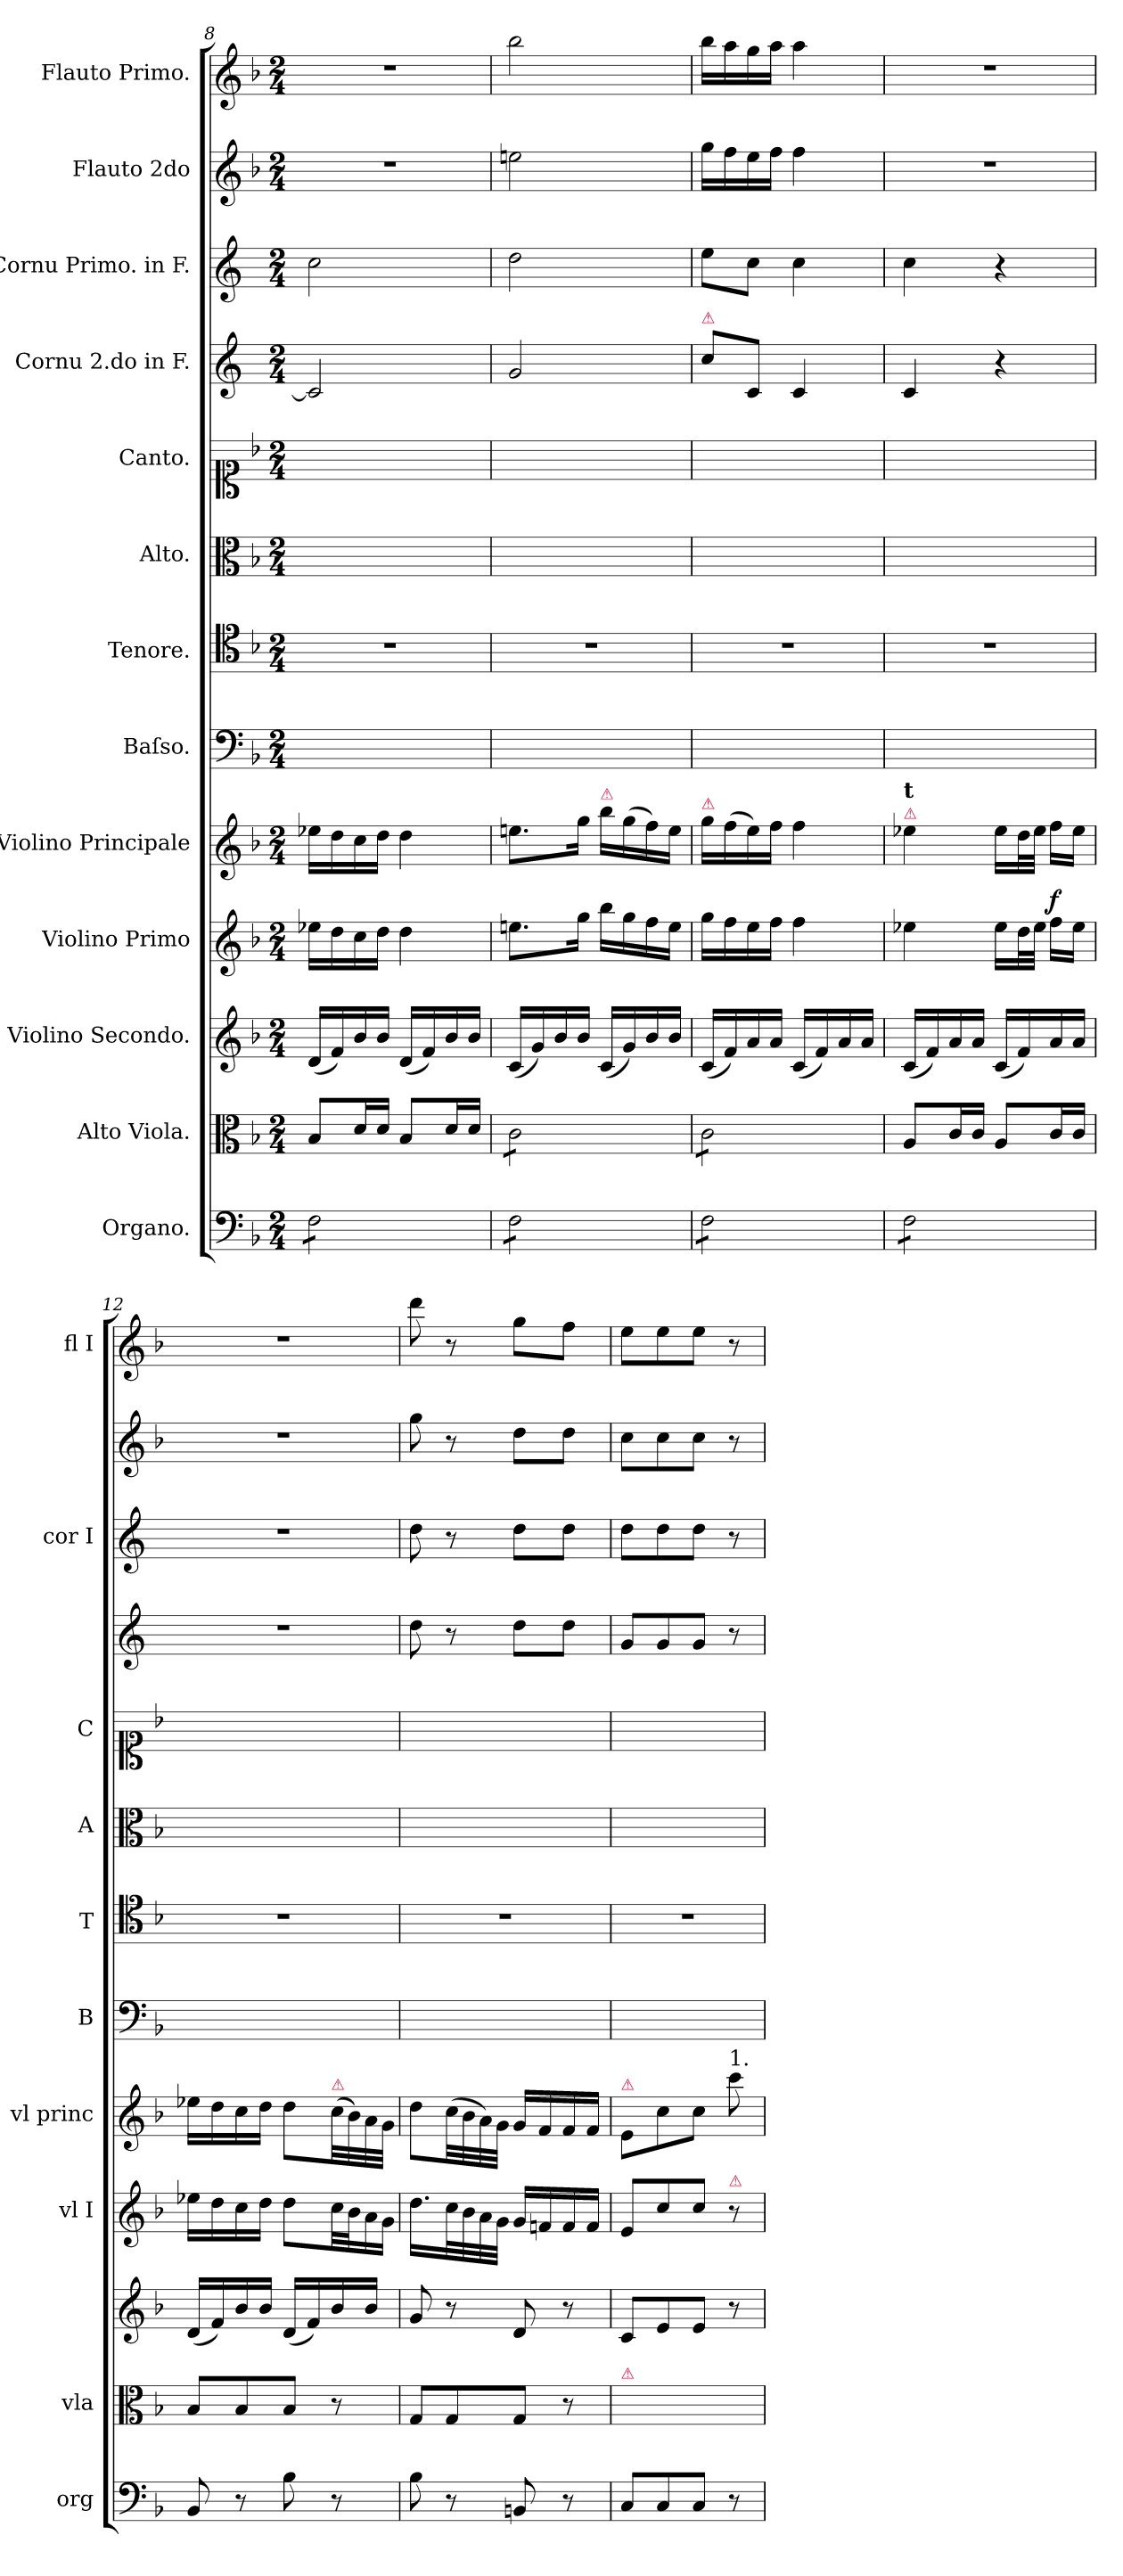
**kern	**kern	**kern	**kern	**dynam	**kern	**kern	**kern	**kern	**kern	**kern	**kern	**kern	**kern
*part13	*part12	*part11	*part10	*part10	*part9	*part8	*part7	*part6	*part5	*part4	*part3	*part2	*part1
*staff13	*staff12	*staff11	*staff10	*staff10	*staff9	*staff8	*staff7	*staff6	*staff5	*staff4	*staff3	*staff2	*staff1
*I"Organo.	*I"Alto Viola.	*I"Violino Secondo.	*I"Violino Primo	*	*I"Violino Principale	*I"Baſso.	*I"Tenore.	*I"Alto.	*I"Canto.	*I"Cornu 2.do in F.	*I"Cornu Primo. in F.	*I"Flauto 2do	*I"Flauto Primo.
*I'org	*I'vla	*	*I'vl I	*	*I'vl princ	*I'B	*I'T	*I'A	*I'C	*	*I'cor I	*	*I'fl I
*clefF4	*clefC3	*clefG2	*clefG2	*	*clefG2	*clefF4	*clefC4	*clefC3	*clefC1	*clefG2	*clefG2	*clefG2	*clefG2
*	*	*	*	*	*	*	*	*	*	*ITrd4c7	*ITrd4c7	*	*
*k[b-]	*k[b-]	*k[b-]	*k[b-]	*	*k[b-]	*k[b-]	*k[b-]	*k[b-]	*k[b-]	*k[b-]	*k[b-]	*k[b-]	*k[b-]
*F:	*F:	*F:	*F:	*	*F:	*F:	*F:	*F:	*F:	*F:	*F:	*F:	*F:
*M2/4	*M2/4	*M2/4	*M2/4	*	*M2/4	*M2/4	*M2/4	*M2/4	*M2/4	*M2/4	*M2/4	*M2/4	*M2/4
=8	=8	=8	=8	=8	=8	=8	=8	=8	=8	=8	=8	=8	=8
*tremolo	*	*	*	*	*	*	*	*	*	*	*	*	*
8F\L	8B-/L	(16d/LL	16ee-X\LL	.	16ee-X\LL	2ryy	2r	2ryy	2ryy	2F/]	2f\	2r	2r
.	.	16f/)	16dd\	.	16dd\	.	.	.	.	.	.	.	.
8F\	16d/L	16b-/	16cc\	.	16cc\	.	.	.	.	.	.	.	.
.	16d/JJ	16b-/JJ	16dd\JJ	.	16dd\JJ	.	.	.	.	.	.	.	.
8F\	8B-/L	(16d/LL	4dd\	.	4dd\	.	.	.	.	.	.	.	.
.	.	16f/)	.	.	.	.	.	.	.	.	.	.	.
8F\J	16d/L	16b-/	.	.	.	.	.	.	.	.	.	.	.
.	16d/JJ	16b-/JJ	.	.	.	.	.	.	.	.	.	.	.
=9	=9	=9	=9	=9	=9	=9	=9	=9	=9	=9	=9	=9	=9
*	*tremolo	*	*	*	*	*	*	*	*	*	*	*	*
8F\L	8c\L	(16c/LL	8.een\L	.	8.een\L	2ryy	2r	2ryy	2ryy	2c/	2g\	2een\	2bb-\
.	.	16g/)	.	.	.	.	.	.	.	.	.	.	.
8F\	8c\	16b-/	.	.	.	.	.	.	.	.	.	.	.
.	.	16b-/JJ	16gg\Jk	.	16gg\Jk	.	.	.	.	.	.	.	.
!	!	!	!	!	!LO:TX:a:color=crimson:t=⚠	!	!	!	!	!	!	!	!
8F\	8c\	(16c/LL	16bb-\LL	.	16bb-\LL	.	.	.	.	.	.	.	.
.	.	16g/)	16gg\	.	(16gg\	.	.	.	.	.	.	.	.
8F\J	8c\J	16b-/	16ff\	.	16ff\)	.	.	.	.	.	.	.	.
.	.	16b-/JJ	16ee\JJ	.	16ee\JJ	.	.	.	.	.	.	.	.
=10	=10	=10	=10	=10	=10	=10	=10	=10	=10	=10	=10	=10	=10
!	!	!	!	!	!	!	!	!	!	!LO:TX:a:color=crimson:t=⚠	!	!	!
!	!	!	!	!	!LO:TX:a:color=crimson:t=⚠	!	!	!	!	!	!	!	!
8F\L	8c\L	(16c/LL	16gg\LL	.	16gg\LL	2ryy	2r	2ryy	2ryy	8f\L	8a\L	16gg\LL	16bb-\LL
.	.	16f/)	16ff\	.	(16ff\	.	.	.	.	.	.	16ff\	16aa\
8F\	8c\	16a/	16ee\	.	16ee\)	.	.	.	.	8F/J	8f\J	16ee\	16gg\
.	.	16a/JJ	16ff\JJ	.	16ff\JJ	.	.	.	.	.	.	16ff\JJ	16aa\JJ
8F\	8c\	(16c/LL	4ff\	.	4ff\	.	.	.	.	4F/	4f\	4ff\	4aa\
.	.	16f/)	.	.	.	.	.	.	.	.	.	.	.
8F\J	8c\J	16a/	.	.	.	.	.	.	.	.	.	.	.
*	*Xtremolo	*	*	*	*	*	*	*	*	*	*	*	*
.	.	16a/JJ	.	.	.	.	.	.	.	.	.	.	.
=11	=11	=11	=11	=11	=11	=11	=11	=11	=11	=11	=11	=11	=11
!	!	!	!	!	!LO:TX:a:color=crimson:t=⚠	!	!	!	!	!	!	!	!
!	!	!	!	!	!LO:TX:a:B:t=t	!	!	!	!	!	!	!	!
8F\L	8A/L	(16c/LL	4ee-X\	.	4ee-X\	2ryy	2r	2ryy	2ryy	4F/	4f\	2r	2r
.	.	16f/)	.	.	.	.	.	.	.	.	.	.	.
8F\	16c/L	16a/	.	.	.	.	.	.	.	.	.	.	.
.	16c/JJ	16a/JJ	.	.	.	.	.	.	.	.	.	.	.
8F\	8A/L	(16c/LL	16ee-\LL	.	16ee-\LL	.	.	.	.	4r	4r	.	.
.	.	16f/)	32dd\L	.	32dd\L	.	.	.	.	.	.	.	.
.	.	.	32ee-\JJJ	.	32ee-\JJJ	.	.	.	.	.	.	.	.
!	!	!	!	!LO:DY:a	!	!	!	!	!	!	!	!	!
8F\J	16c/L	16a/	16ff\LL	f	16ff\LL	.	.	.	.	.	.	.	.
*Xtremolo	*	*	*	*	*	*	*	*	*	*	*	*	*
.	16c/JJ	16a/JJ	16ee-\JJ	.	16ee-\JJ	.	.	.	.	.	.	.	.
=12	=12	=12	=12	=12	=12	=12	=12	=12	=12	=12	=12	=12	=12
8BB-/	8B-/L	(16d/LL	16ee-X\LL	.	16ee-X\LL	2ryy	2r	2ryy	2ryy	2r	2r	2r	2r
.	.	16f/)	16dd\	.	16dd\	.	.	.	.	.	.	.	.
8r	8B-/	16b-/	16cc\	.	16cc\	.	.	.	.	.	.	.	.
.	.	16b-/JJ	16dd\JJ	.	16dd\JJ	.	.	.	.	.	.	.	.
8B-\	8B-/J	(16d/LL	8dd\L	.	8dd\L	.	.	.	.	.	.	.	.
.	.	16f/)	.	.	.	.	.	.	.	.	.	.	.
!	!	!	!	!	!LO:TX:a:color=crimson:t=⚠	!	!	!	!	!	!	!	!
8r	8r	16b-/	32cc\LL	.	(32cc\LL	.	.	.	.	.	.	.	.
.	.	.	32b-\J	.	32b-\)	.	.	.	.	.	.	.	.
!	!	!	!LO:N:vis=16	!	!	!	!	!	!	!	!	!	!
.	.	16b-/JJ	32a\	.	32a\	.	.	.	.	.	.	.	.
!	!	!	!LO:N:vis=16	!	!	!	!	!	!	!	!	!	!
.	.	.	32g\JJ	.	32g\JJJ	.	.	.	.	.	.	.	.
=13	=13	=13	=13	=13	=13	=13	=13	=13	=13	=13	=13	=13	=13
!	!	!	!LO:N:vis=16.	!	!	!	!	!	!	!	!	!	!
8B-\	8G/L	8g/	8dd\LL	.	8dd\L	2ryy	2r	2ryy	2ryy	8g\	8g\	8gg\	8ddd\
8r	8G/	8r	32cc\L	.	(32cc\LL	.	.	.	.	8r	8r	8r	8r
.	.	.	32b-\	.	32b-\	.	.	.	.	.	.	.	.
.	.	.	32a\	.	32a\)	.	.	.	.	.	.	.	.
.	.	.	32g\JJJ	.	32g\JJJ	.	.	.	.	.	.	.	.
8BBn/	8G/J	8d/	16g/LL	.	16g/LL	.	.	.	.	8g\L	8g\L	8dd\L	8gg\L
.	.	.	16fn/	.	16f/	.	.	.	.	.	.	.	.
8r	8r	8r	16f/	.	16f/	.	.	.	.	8g\J	8g\J	8dd\J	8ff\J
.	.	.	16f/JJ	.	16f/JJ	.	.	.	.	.	.	.	.
=14	=14	=14	=14	=14	=14	=14	=14	=14	=14	=14	=14	=14	=14
!	!	!	!	!	!LO:TX:a:color=crimson:t=⚠	!	!	!	!	!	!	!	!
!	!LO:TX:a:color=crimson:t=⚠	!	!	!	!	!	!	!	!	!	!	!	!
8C/L	2ryy	8c/L	8e/L	.	8e/L	2ryy	2r	2ryy	2ryy	8c/L	8g\L	8cc\L	8ee\L
8C/	.	8e/	8cc/	.	8cc\	.	.	.	.	8c/	8g\	8cc\	8ee\
8C/J	.	8e/J	8cc/J	.	8cc\J	.	.	.	.	8c/J	8g\J	8cc\J	8ee\J
!	!	!	!	!	!LO:TX:a:t=1.	!	!	!	!	!	!	!	!
!	!	!	!LO:TX:a:color=crimson:t=⚠	!	!	!	!	!	!	!	!	!	!
8r	.	8r	8r	.	8ccc\	.	.	.	.	8r	8r	8r	8r
=	=	=	=	=	=	=	=	=	=	=	=	=	=
*-	*-	*-	*-	*-	*-	*-	*-	*-	*-	*-	*-	*-	*-
